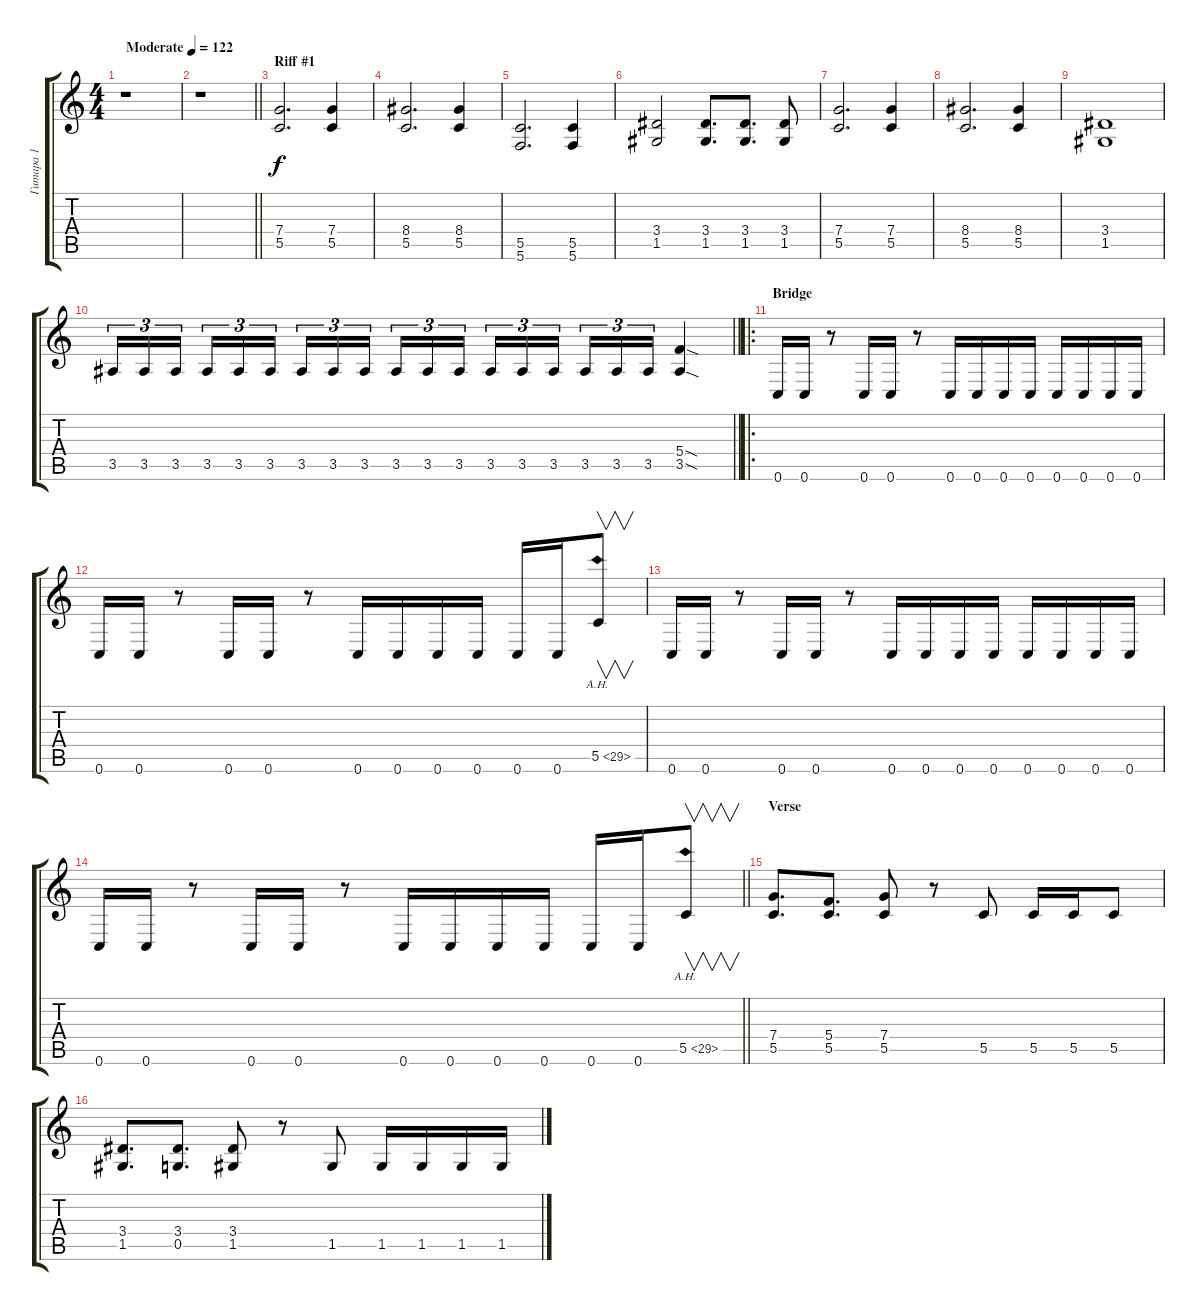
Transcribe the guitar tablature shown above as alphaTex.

\track ("Гитара 1" "Гитара 1") {instrument distortionguitar}
\staff {score tabs}
\tuning (D4 A3 F3 C3 G2 C2) {hide}
\ts (4 4)
\tempo (122 "Moderate")
\clef g2
\ks c
r.1{dy f instrument distortionguitar} |
\barLineRight lightlight
r.1 |
\section ("" "Riff #1")
(7.4 5.5).2{d} (7.4 5.5).4 |
(8.4 5.5).2{d} (8.4 5.5).4 |
(5.5 5.6).2{d} (5.5 5.6).4 |
(3.4 1.5).2 (3.4 1.5).8{d} (3.4 1.5).8{d} (3.4 1.5).8 |
(7.4 5.5).2{d} (7.4 5.5).4 |
(8.4 5.5).2{d} (8.4 5.5).4 |
(3.4 1.5).1 |
\barLineRight lightlight
3.5.16{tu (3 2)} 3.5.16{tu (3 2)} 3.5.16{tu (3 2) beam splitsecondary} 3.5.16{tu (3 2)} 3.5.16{tu (3 2)} 3.5.16{tu (3 2)} 3.5.16{tu (3 2)} 3.5.16{tu (3 2)} 3.5.16{tu (3 2) beam splitsecondary} 3.5.16{tu (3 2)} 3.5.16{tu (3 2)} 3.5.16{tu (3 2)} 3.5.16{tu (3 2)} 3.5.16{tu (3 2)} 3.5.16{tu (3 2) beam splitsecondary} 3.5.16{tu (3 2)} 3.5.16{tu (3 2)} 3.5.16{tu (3 2)} (5.4{sod} 3.5{sod}).4 |
\ro
\section ("" "Bridge")
0.6.16 0.6.16 r.8 0.6.16 0.6.16 r.8 0.6.16 0.6.16 0.6.16 0.6.16 0.6.16 0.6.16 0.6.16 0.6.16 |
0.6.16 0.6.16 r.8 0.6.16 0.6.16 r.8 0.6.16 0.6.16 0.6.16 0.6.16 0.6.16 0.6.16 5.5{ah 24}.8{v} |
0.6.16 0.6.16 r.8 0.6.16 0.6.16 r.8 0.6.16 0.6.16 0.6.16 0.6.16 0.6.16 0.6.16 0.6.16 0.6.16 |
\barLineRight lightlight
0.6.16 0.6.16 r.8 0.6.16 0.6.16 r.8 0.6.16 0.6.16 0.6.16 0.6.16 0.6.16 0.6.16 5.5{ah 24}.8{v} |
\section ("" "Verse")
(7.4 5.5).8{d} (5.4 5.5).8{d} (7.4 5.5).8 r.8 5.5.8 5.5.16 5.5.16 5.5.8 |
(3.4 1.5).8{d} (3.4 0.5).8{d} (3.4 1.5).8 r.8 1.5.8 1.5.16 1.5.16 1.5.16 1.5.16
